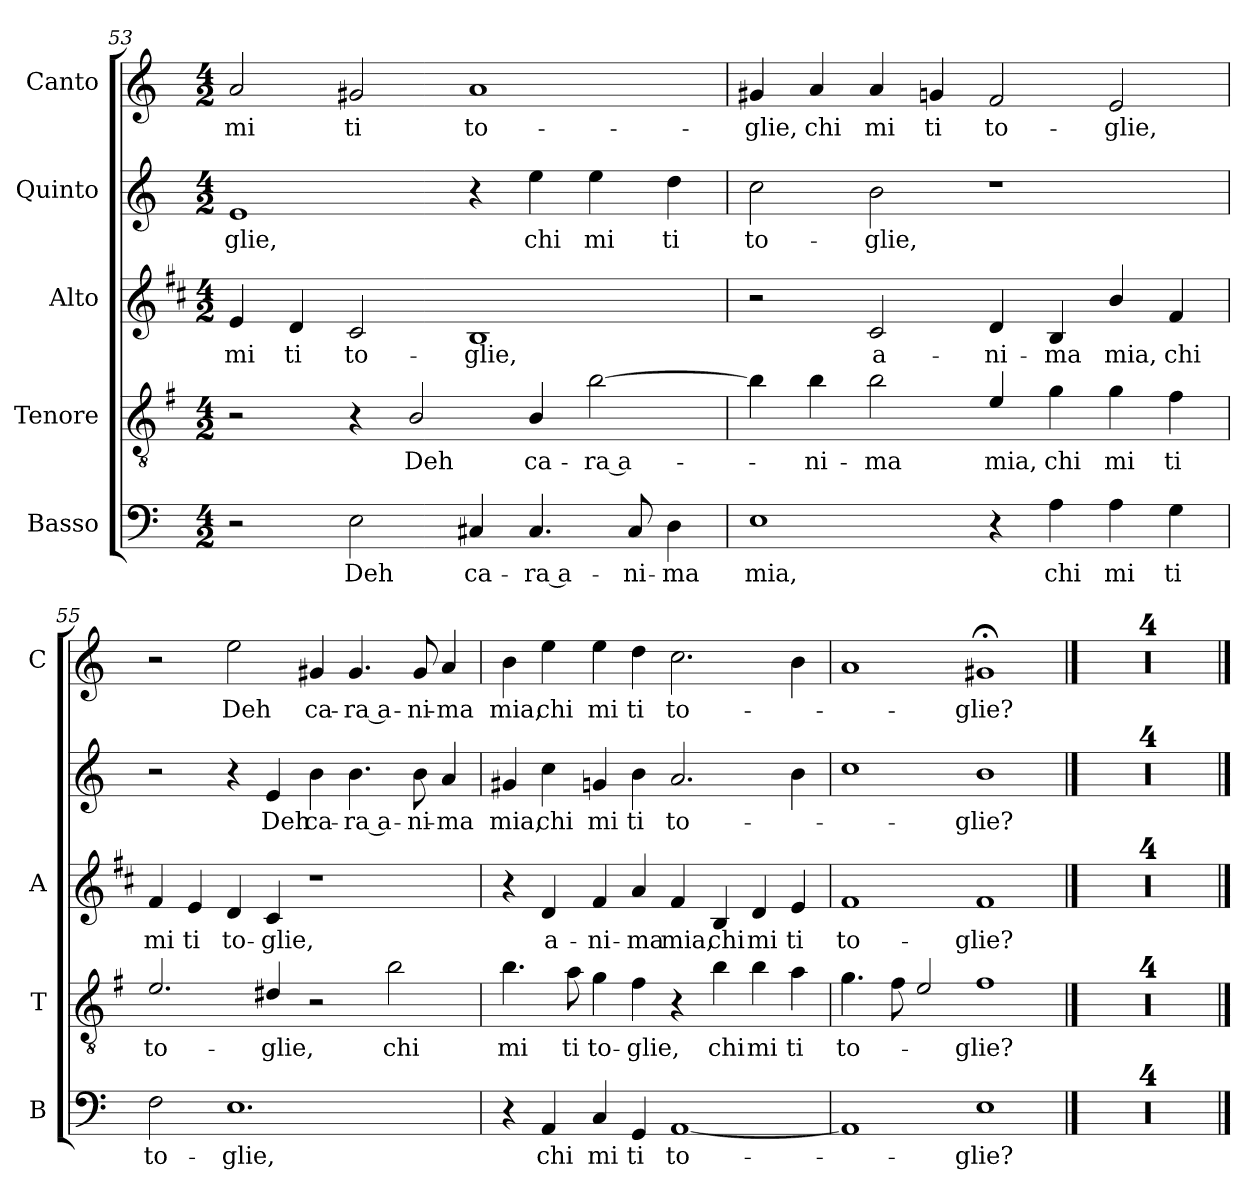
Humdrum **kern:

**kern	**text	**kern	**text	**kern	**text	**kern	**text	**kern	**text
*part5	*part5	*part4	*part4	*part3	*part3	*part2	*part2	*part1	*part1
*staff5	*staff5	*staff4	*staff4	*staff3	*staff3	*staff2	*staff2	*staff1	*staff1
*I"Basso	*	*I"Tenore	*	*I"Alto	*	*I"Quinto	*	*I"Canto	*
*I'B	*	*I'T	*	*I'A	*	*	*	*I'C	*
!!LO:LB:g=z
*clefF4	*	*clefGv2	*	*clefG2	*	*clefG2	*	*clefG2	*
*	*	*ITrd4c7	*	*ITrd1c2	*	*	*	*	*
*k[]	*	*k[]	*	*k[]	*	*k[]	*	*k[]	*
*C:	*	*C:	*	*C:	*	*C:	*	*C:	*
*M4/2	*	*M4/2	*	*M4/2	*	*M4/2	*	*M4/2	*
=53	=53	=53	=53	=53	=53	=53	=53	=53	=53
!	!	!	!	!	!LO:LY:b	!	!LO:LY:b	!	!LO:LY:b
2r	.	2r	.	4d/	mi	1e	-glie,	2a/	mi
!	!	!	!	!	!LO:LY:b	!	!	!	!
.	.	.	.	4c/	ti	.	.	.	.
!	!LO:LY:b	!	!	!	!LO:LY:b	!	!	!	!LO:LY:b
2E\	Deh	4r	.	2B/	to-	.	.	2g#X/	ti
!	!	!	!LO:LY:b	!	!	!	!	!	!
.	.	2E/	Deh	.	.	.	.	.	.
!	!LO:LY:b	!	!	!	!LO:LY:b	!	!	!	!LO:LY:b
4C#X/	ca-	.	.	1A	-glie,	4r	.	1a	to-
!	!LO:LY:b	!	!LO:LY:b	!	!	!	!LO:LY:b	!	!
4.C#/	-ra a-	4E/	ca-	.	.	4ee\	chi	.	.
!	!	!	!LO:LY:b	!	!	!	!LO:LY:b	!	!
.	.	[2e\	-ra a-	.	.	4ee\	mi	.	.
!	!LO:LY:b	!	!	!	!	!	!	!	!
8C#/	-ni-	.	.	.	.	.	.	.	.
!	!LO:LY:b	!	!	!	!	!	!LO:LY:b	!	!
4D\	-ma	.	.	.	.	4dd\	ti	.	.
=54	=54	=54	=54	=54	=54	=54	=54	=54	=54
!	!LO:LY:b	!	!	!	!	!	!LO:LY:b	!	!LO:LY:b
1E	mia,	4e\]	.	2r	.	2cc\	to-	4g#X/	-glie,
!	!	!	!LO:LY:b	!	!	!	!	!	!LO:LY:b
.	.	4e\	-ni-	.	.	.	.	4a/	chi
!	!	!	!LO:LY:b	!	!LO:LY:b	!	!LO:LY:b	!	!LO:LY:b
.	.	2e\	-ma	2B/	a-	2b\	-glie,	4a/	mi
!	!	!	!	!	!	!	!	!	!LO:LY:b
.	.	.	.	.	.	.	.	4gn/	ti
!	!	!	!LO:LY:b	!	!LO:LY:b	!	!	!	!LO:LY:b
4r	.	4A/	mia,	4c/	-ni-	1r	.	2f/	to-
!	!LO:LY:b	!	!LO:LY:b	!	!LO:LY:b	!	!	!	!
4A\	chi	4c\	chi	4A/	-ma	.	.	.	.
!	!LO:LY:b	!	!LO:LY:b	!	!LO:LY:b	!	!	!	!LO:LY:b
4A\	mi	4c\	mi	4a/	mia,	.	.	2e/	-glie,
!	!LO:LY:b	!	!LO:LY:b	!	!LO:LY:b	!	!	!	!
4G\	ti	4B\	ti	4e/	chi	.	.	.	.
=55	=55	=55	=55	=55	=55	=55	=55	=55	=55
!	!LO:LY:b	!	!LO:LY:b	!	!LO:LY:b	!	!	!	!
2F\	to-	2.A/	to-	4e/	mi	2r	.	2r	.
!	!	!	!	!	!LO:LY:b	!	!	!	!
.	.	.	.	4d/	ti	.	.	.	.
!	!LO:LY:b	!	!	!	!LO:LY:b	!	!	!	!LO:LY:b
1.E	-glie,	.	.	4c/	to-	4r	.	2ee\	Deh
!	!	!	!LO:LY:b	!	!LO:LY:b	!	!LO:LY:b	!	!
.	.	4G#X/	-glie,	4B/	-glie,	4e/	Deh	.	.
!	!	!	!	!	!	!	!LO:LY:b	!	!LO:LY:b
.	.	2r	.	1r	.	4b\	ca-	4g#X/	ca-
!	!	!	!	!	!	!	!LO:LY:b	!	!LO:LY:b
.	.	.	.	.	.	4.b\	-ra a-	4.g#/	-ra a-
!	!	!	!LO:LY:b	!	!	!	!	!	!
.	.	2e\	chi	.	.	.	.	.	.
!	!	!	!	!	!	!	!LO:LY:b	!	!LO:LY:b
.	.	.	.	.	.	8b\	-ni-	8g#/	-ni-
!	!	!	!	!	!	!	!LO:LY:b	!	!LO:LY:b
.	.	.	.	.	.	4a/	-ma	4a/	-ma
!!LO:LB:g=z
=56	=56	=56	=56	=56	=56	=56	=56	=56	=56
!	!	!	!LO:LY:b	!	!	!	!LO:LY:b	!	!LO:LY:b
4r	.	4.e\	mi	4r	.	4g#X/	mia,	4b\	mia,
!	!LO:LY:b	!	!	!	!LO:LY:b	!	!LO:LY:b	!	!LO:LY:b
4AA/	chi	.	.	4c/	a-	4cc\	chi	4ee\	chi
!	!	!	!LO:LY:b	!	!	!	!	!	!
.	.	8d\	ti	.	.	.	.	.	.
!	!LO:LY:b	!	!LO:LY:b	!	!LO:LY:b	!	!LO:LY:b	!	!LO:LY:b
4C/	mi	4c\	to-	4e/	-ni-	4gn/	mi	4ee\	mi
!	!LO:LY:b	!	!LO:LY:b	!	!LO:LY:b	!	!LO:LY:b	!	!LO:LY:b
4GG/	ti	4B\	-glie,	4g/	-ma	4b\	ti	4dd\	ti
!	!LO:LY:b	!	!	!	!LO:LY:b	!	!LO:LY:b	!	!LO:LY:b
[1AA	to-	4r	.	4e/	mia,	2.a/	to-	2.cc\	to-
!	!	!	!LO:LY:b	!	!LO:LY:b	!	!	!	!
.	.	4e\	chi	4A/	chi	.	.	.	.
!	!	!	!LO:LY:b	!	!LO:LY:b	!	!	!	!
.	.	4e\	mi	4c/	mi	.	.	.	.
!	!	!	!LO:LY:b	!	!LO:LY:b	!	!	!	!
.	.	4d\	ti	4d/	ti	4b\	.	4b\	.
=57	=57	=57	=57	=57	=57	=57	=57	=57	=57
!	!	!	!LO:LY:b	!	!LO:LY:b	!	!	!	!
1AA]	.	4.c\	to-	1e	to-	1cc	.	1a	.
.	.	8B\	.	.	.	.	.	.	.
.	.	2A/	.	.	.	.	.	.	.
!	!LO:LY:b	!	!LO:LY:b	!	!LO:LY:b	!	!LO:LY:b	!	!LO:LY:b
1E	-glie?	1B	-glie?	1e	-glie?	1b	-glie?	1g#X;<	-glie?
==58	==58	==58	==58	==58	==58	==58	==58	==58	==58
0r	.	0r	.	0r	.	0r	.	0r	.
=59	=59	=59	=59	=59	=59	=59	=59	=59	=59
0r	.	0r	.	0r	.	0r	.	0r	.
=60	=60	=60	=60	=60	=60	=60	=60	=60	=60
0r	.	0r	.	0r	.	0r	.	0r	.
=61	=61	=61	=61	=61	=61	=61	=61	=61	=61
0r	.	0r	.	0r	.	0r	.	0r	.
==	==	==	==	==	==	==	==	==	==
*-	*-	*-	*-	*-	*-	*-	*-	*-	*-
